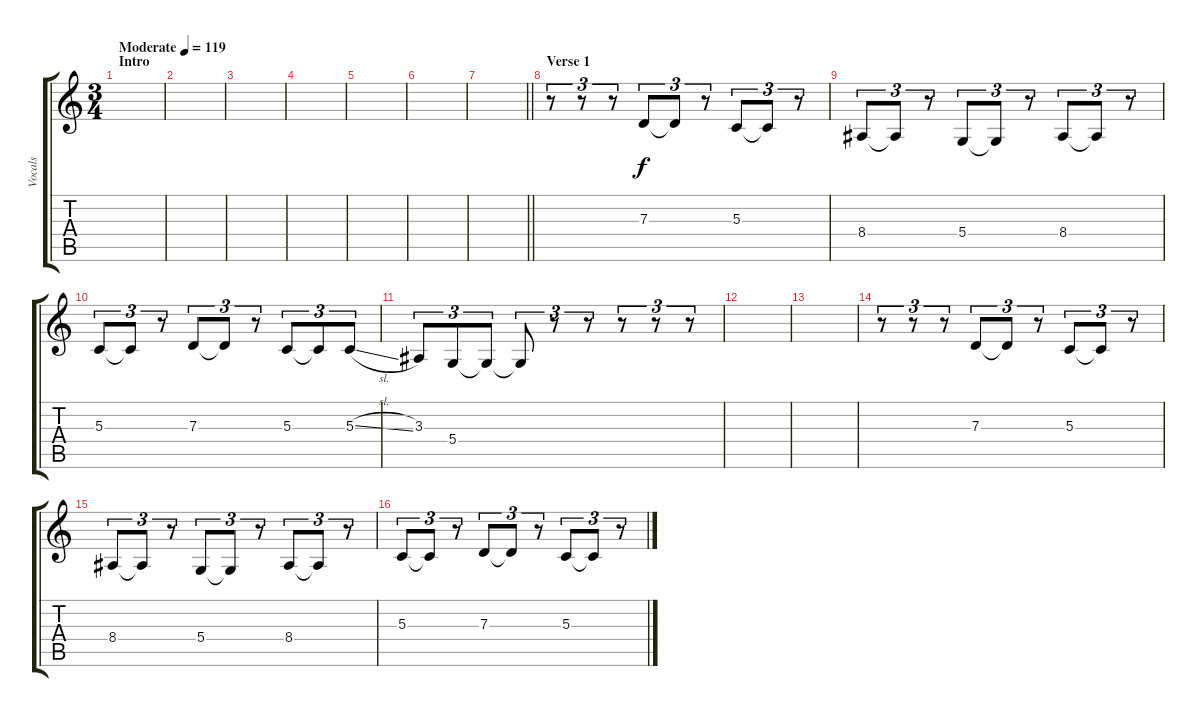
\track ("Vocals" "Vocals") {instrument oboe}
\staff {score tabs}
\tuning (E4 B3 G3 D3 A2 E2) {hide}
\ts (3 4)
\section ("" "Intro")
\tempo (119 "Moderate")
\clef g2
\ks c
|
|
|
|
|
|
\barLineRight lightlight
|
\section ("" "Verse 1")
r.8{tu (3 2)} r.8{tu (3 2)} r.8{tu (3 2)} 7.3.8{tu (3 2)} 7.3{t}.8{tu (3 2)} r.8{tu (3 2)} 5.3.8{tu (3 2)} 5.3{t}.8{tu (3 2)} r.8{tu (3 2)} |
8.4.8{tu (3 2)} 8.4{t}.8{tu (3 2)} r.8{tu (3 2)} 5.4.8{tu (3 2)} 5.4{t}.8{tu (3 2)} r.8{tu (3 2)} 8.4.8{tu (3 2)} 8.4{t}.8{tu (3 2)} r.8{tu (3 2)} |
5.3.8{tu (3 2)} 5.3{t}.8{tu (3 2)} r.8{tu (3 2)} 7.3.8{tu (3 2)} 7.3{t}.8{tu (3 2)} r.8{tu (3 2)} 5.3.8{tu (3 2)} 5.3{t}.8{tu (3 2)} 5.3{sl}.8{tu (3 2)} |
3.3.8{tu (3 2)} 5.4.8{tu (3 2)} 5.4{t}.8{tu (3 2)} 5.4{t}.8{tu (3 2)} r.8{tu (3 2)} r.8{tu (3 2)} r.8{tu (3 2)} r.8{tu (3 2)} r.8{tu (3 2)} |
|
|
r.8{tu (3 2)} r.8{tu (3 2)} r.8{tu (3 2)} 7.3.8{tu (3 2)} 7.3{t}.8{tu (3 2)} r.8{tu (3 2)} 5.3.8{tu (3 2)} 5.3{t}.8{tu (3 2)} r.8{tu (3 2)} |
8.4.8{tu (3 2)} 8.4{t}.8{tu (3 2)} r.8{tu (3 2)} 5.4.8{tu (3 2)} 5.4{t}.8{tu (3 2)} r.8{tu (3 2)} 8.4.8{tu (3 2)} 8.4{t}.8{tu (3 2)} r.8{tu (3 2)} |
5.3.8{tu (3 2)} 5.3{t}.8{tu (3 2)} r.8{tu (3 2)} 7.3.8{tu (3 2)} 7.3{t}.8{tu (3 2)} r.8{tu (3 2)} 5.3.8{tu (3 2)} 5.3{t}.8{tu (3 2)} r.8{tu (3 2)}
